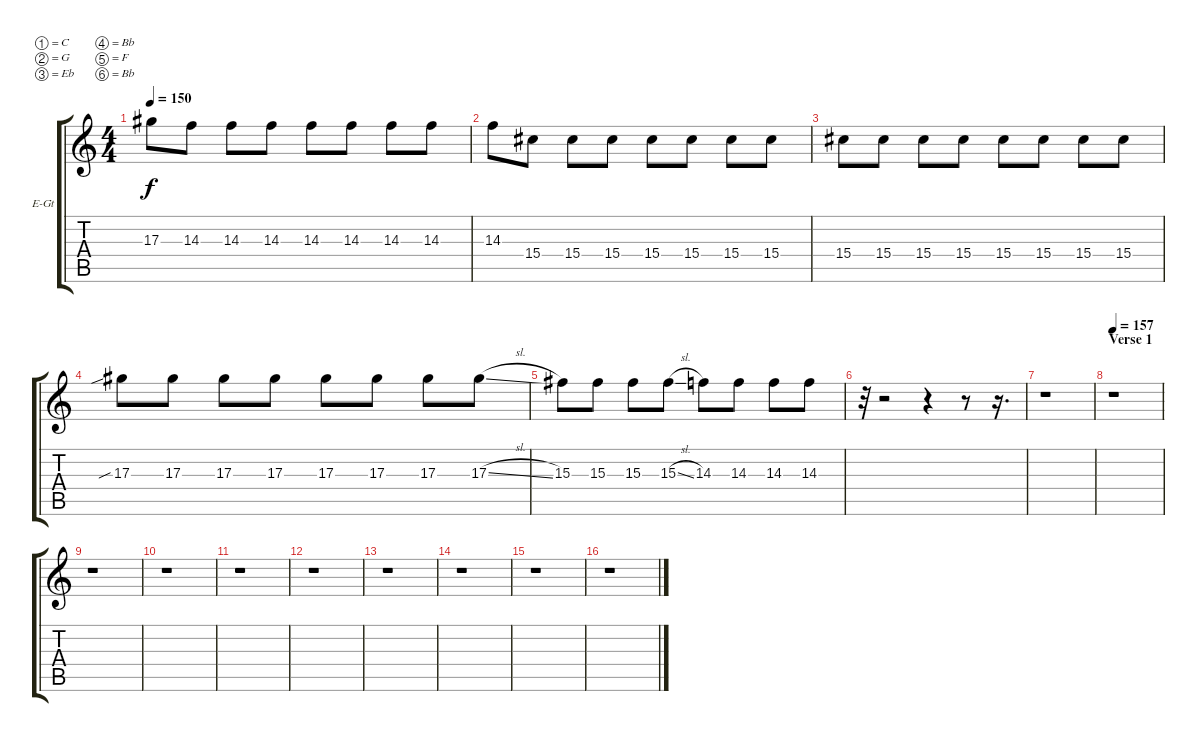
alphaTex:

\bracketExtendMode groupsimilarinstruments
\firstSystemTrackNameOrientation horizontal
\otherSystemsTrackNameOrientation horizontal
\track ("Guitar Leads" "E-Gt") {instrument distortionguitar}
\staff {score tabs}
\tuning (C4 G3 Eb3 Bb2 F2 Bb1)
\ts (4 4)
\tempo 150
\clef g2
\ks c
17.3.8{dy f} 14.3.8 14.3.8 14.3.8 14.3.8 14.3.8 14.3.8 14.3.8 |
14.3.8 15.4.8 15.4.8 15.4.8 15.4.8 15.4.8 15.4.8 15.4.8 |
15.4.8 15.4.8 15.4.8 15.4.8 15.4.8 15.4.8 15.4.8 15.4.8 |
17.3{sib}.8 17.3.8 17.3.8 17.3.8 17.3.8 17.3.8 17.3.8 17.3{sl}.8 |
15.3.8 15.3.8 15.3.8 15.3{sl}.8 14.3.8 14.3.8 14.3.8 14.3.8 |
r.32 r.2 r.4 r.8 r.16{d} |
r.1 |
\section ("" "Verse 1")
\tempo 157
r.1 |
r.1 |
r.1 |
r.1 |
r.1 |
r.1 |
r.1 |
r.1 |
r.1
